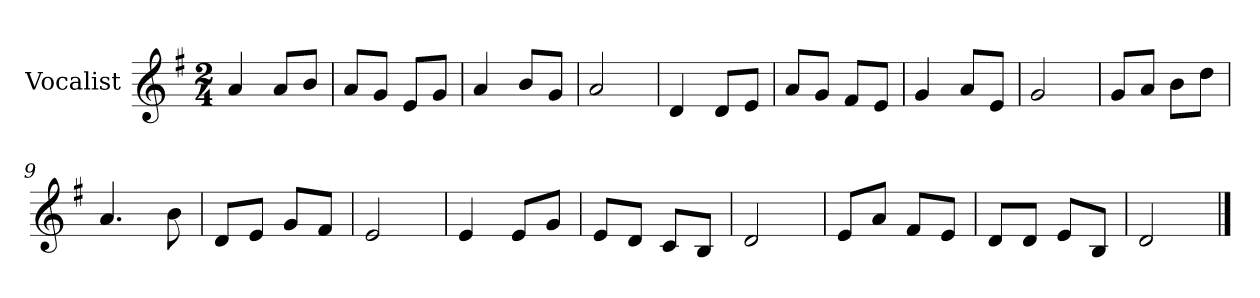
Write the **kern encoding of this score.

**kern
*part1
*staff1
*I"Vocalist
*k[f#]
*G:
*M2/4
=
4a
8aL
8bJ
=1
8aL
8gJ
8eL
8gJ
=2
4a
8bL
8gJ
=3
2a
=4
4d
8dL
8eJ
=5
8aL
8gJ
8f#L
8eJ
=6
4g
8aL
8eJ
=7
2g
=8
8gL
8aJ
8bL
8ddJ
=9
4.a
8b
=10
8dL
8eJ
8gL
8f#J
=11
2e
=12
4e
8eL
8gJ
=13
8eL
8dJ
8cL
8BJ
=14
2d
=15
8eL
8aJ
8f#L
8eJ
=16
8dL
8dJ
8eL
8BJ
=17
2d
==
*-
